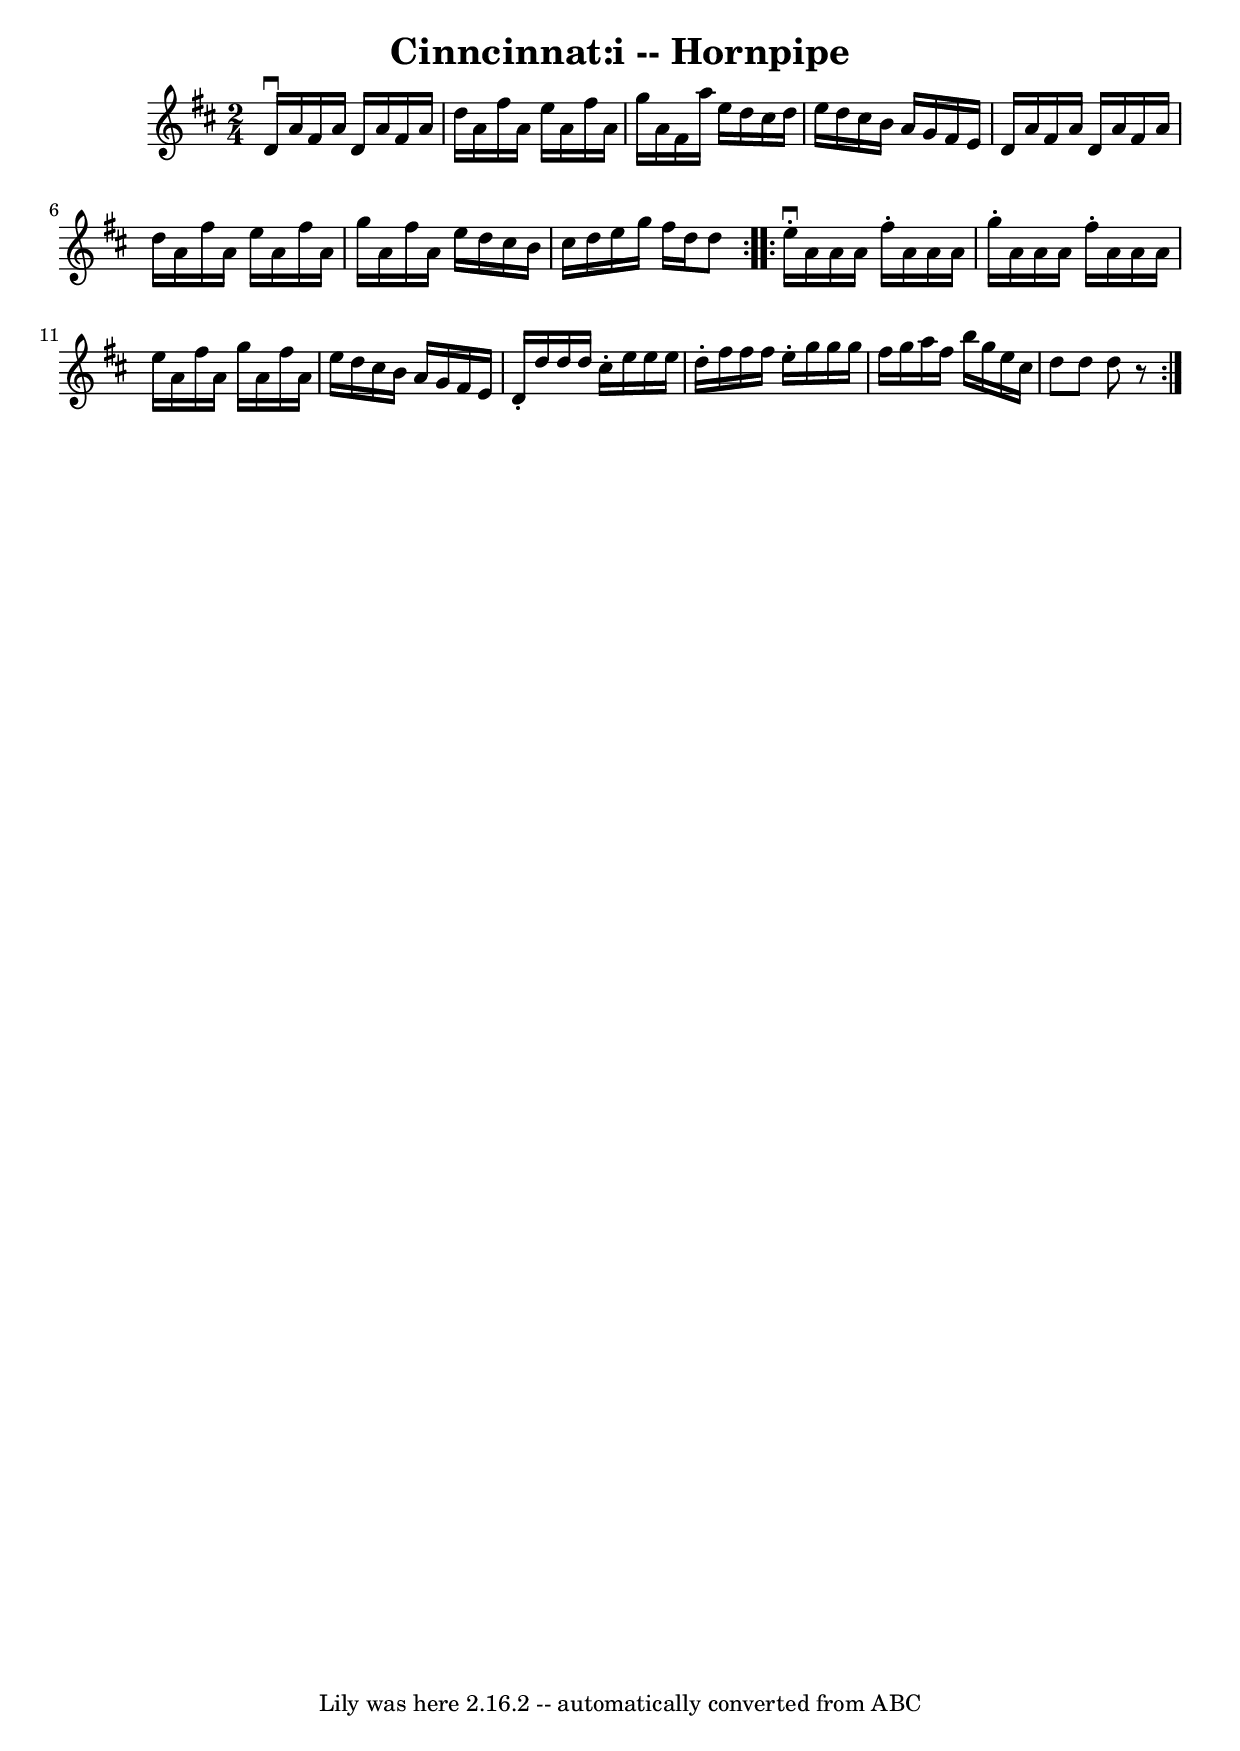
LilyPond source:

\version "2.16.2"
\include "Mammoth.ily"
\header {
  %% book = "Cole's 1000 Fiddle Tunes"
  crossRefNumber = "1"
  footnotes = ""
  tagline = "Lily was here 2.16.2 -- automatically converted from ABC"
  title = "Cinncinnat:i -- Hornpipe"

}
voicedefault =  {



  \repeat volta 2 {

    \time 2/4 
    \key d \major
    d'16^\downbow a'16 fis'16 a'16 d'16         a'16 fis'16 a'16   |
    d''16 a'16 fis''16 a'16 e''16         a'16 fis''16 a'16   |
    g''16 a'16 fis'16 a''16 e''16        d''16 cis''16 d''16   |
    e''16 d''16 cis''16 b'16         a'16 g'16 fis'16 e'16   |
    d'16 a'16 fis'16 a'16         d'16 a'16 fis'16 a'16   |
    d''16 a'16 fis''16 a'16         e''16 a'16 fis''16 a'16   |
    g''16 a'16 fis''16 a'16        e''16 d''16 cis''16 b'16   |
    cis''16 d''16 e''16    
    g''16 fis''16 d''16 d''8  
  }     
  \repeat volta 2 {
    e''16^\downbow-.       a'16 a'16 a'16 fis''16-. a'16 a'16 a'16   |
    g''16-.      a'16 a'16 a'16 fis''16-. a'16 a'16 a'16   |
    e''16        a'16 fis''16 a'16 g''16 a'16 fis''16 a'16   |
    e''16       d''16 cis''16 b'16 a'16 g'16 fis'16 e'16   |
    d'16-. d''16 d''16 d''16 cis''16-. e''16 e''16 e''16  |
         d''16-. fis''16 fis''16 fis''16 e''16-. g''16 g''16 g''16   |
    fis''16 g''16 a''16 fis''16 b''16 g''16 e''16         cis''16   |
    d''8 d''8 d''8    r8 
  }   

}

\score{
  <<

    \context Staff="default"
    {
      \voicedefault 
      
    }

  >>
  \layout {
    
  }
  \midi {
  }

}
